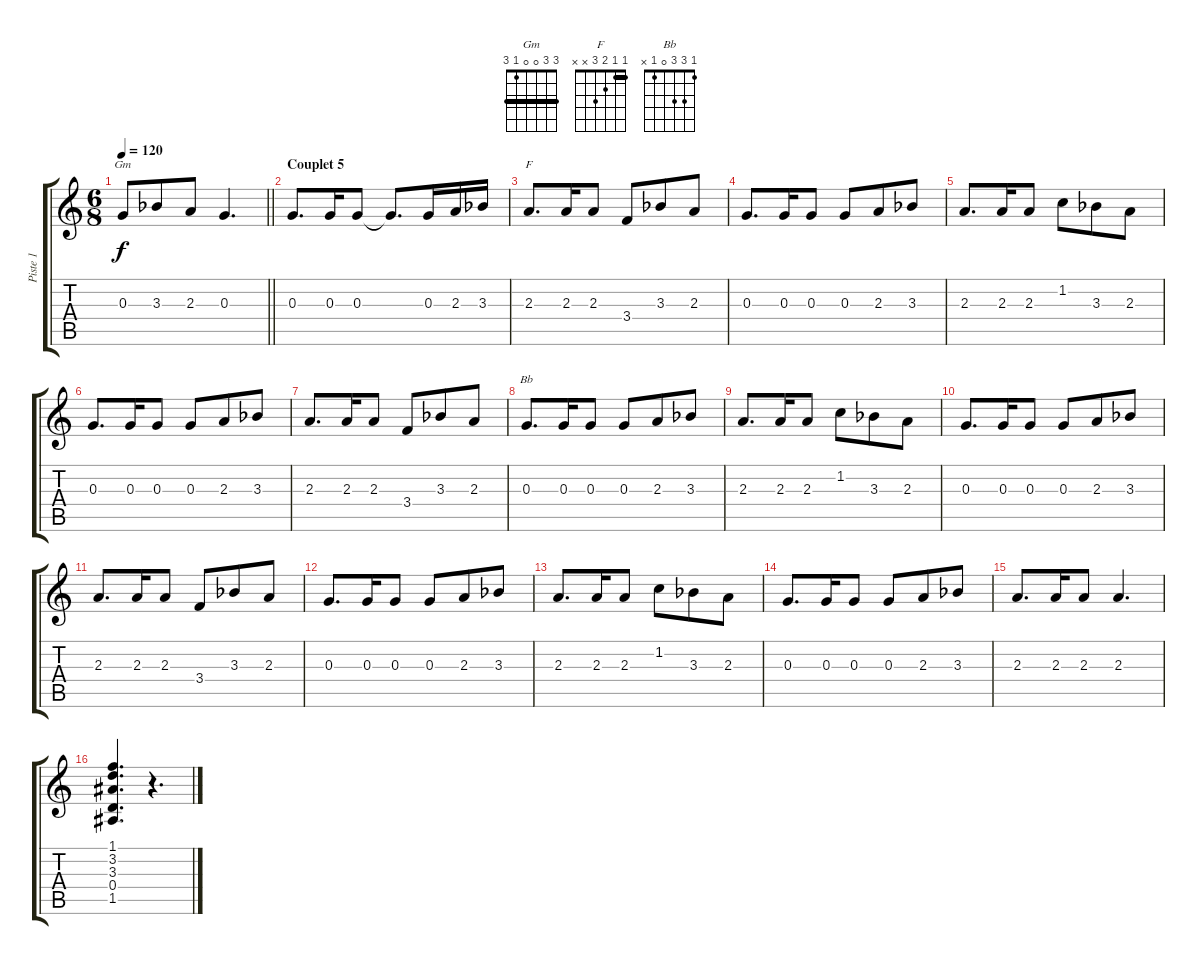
\track ("Piste 1" "Piste 1") {instrument acousticguitarsteel}
\staff {score tabs}
\tuning (E4 B3 G3 D3 A2 E2) {hide}
\chord ("Gm" 3 3 0 0 1 3) {barre 3}
\chord ("F" 1 1 2 3 x x) {barre 1}
\chord ("Bb" 1 3 3 0 1 x)
\ts (6 8)
\tempo 120
\clef g2
\barLineRight lightlight
\ks c
0.3.8{ch "Gm" dy f} 3.3{acc b}.8 2.3.8 0.3.4{d} |
\section ("" "Couplet 5")
0.3.8{d} 0.3.16 0.3.8 0.3{t}.8{d} 0.3.16 2.3.16 3.3{acc b}.16 |
2.3.8{d ch "F"} 2.3.16 2.3.8 3.4.8 3.3{acc b}.8 2.3.8 |
0.3.8{d} 0.3.16 0.3.8 0.3.8 2.3.8 3.3{acc b}.8 |
2.3.8{d} 2.3.16 2.3.8 1.2.8 3.3{acc b}.8 2.3.8 |
0.3.8{d} 0.3.16 0.3.8 0.3.8 2.3.8 3.3{acc b}.8 |
2.3.8{d} 2.3.16 2.3.8 3.4.8 3.3{acc b}.8 2.3.8 |
0.3.8{d ch "Bb"} 0.3.16 0.3.8 0.3.8 2.3.8 3.3{acc b}.8 |
2.3.8{d} 2.3.16 2.3.8 1.2.8 3.3{acc b}.8 2.3.8 |
0.3.8{d} 0.3.16 0.3.8 0.3.8 2.3.8 3.3{acc b}.8 |
2.3.8{d} 2.3.16 2.3.8 3.4.8 3.3{acc b}.8 2.3.8 |
0.3.8{d} 0.3.16 0.3.8 0.3.8 2.3.8 3.3{acc b}.8 |
2.3.8{d} 2.3.16 2.3.8 1.2.8 3.3{acc b}.8 2.3.8 |
0.3.8{d} 0.3.16 0.3.8 0.3.8 2.3.8 3.3{acc b}.8 |
2.3.8{d} 2.3.16 2.3.8 2.3.4{d} |
(1.1 3.2 3.3 0.4 1.5).4{d} r.4{d}
